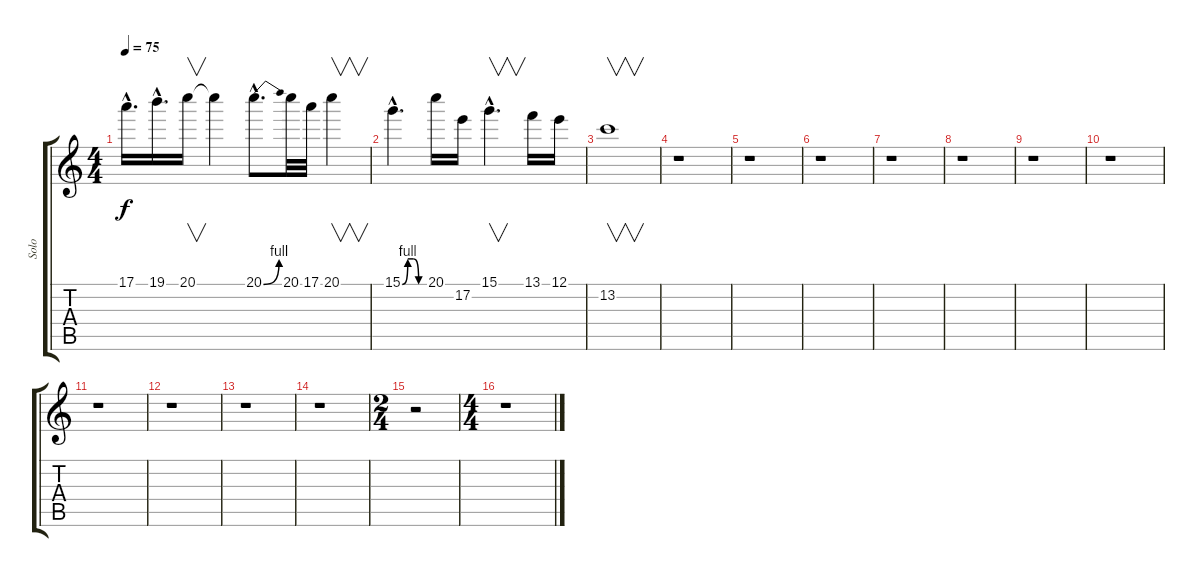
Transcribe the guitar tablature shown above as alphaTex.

\track ("Solo" "Solo") {instrument overdrivenguitar}
\staff {score tabs}
\tuning (E4 B3 G3 D3 A2 E2) {hide}
\ts (4 4)
\tempo 75
\clef g2
\ks c
17.1{hac}.16{d dy f} 19.1{hac}.16{d} 20.1.16{v} 20.1{t}.4 20.1{be (bend 0 0 60 4) hac}.8{d} 20.1.32 17.1.32 20.1.4{v} |
15.1{be (custom 0 0 15 4 30 4 45 0 60 0) hac}.4{d} 20.1.16 17.2.16 15.1{hac}.4{v d} 13.1.16 12.1.16 |
13.2.1{v} |
r.1 |
r.1 |
r.1 |
r.1 |
r.1 |
r.1 |
r.1 |
r.1 |
r.1 |
r.1 |
r.1 |
\ts (2 4)
r.2 |
\ts (4 4)
r.1
